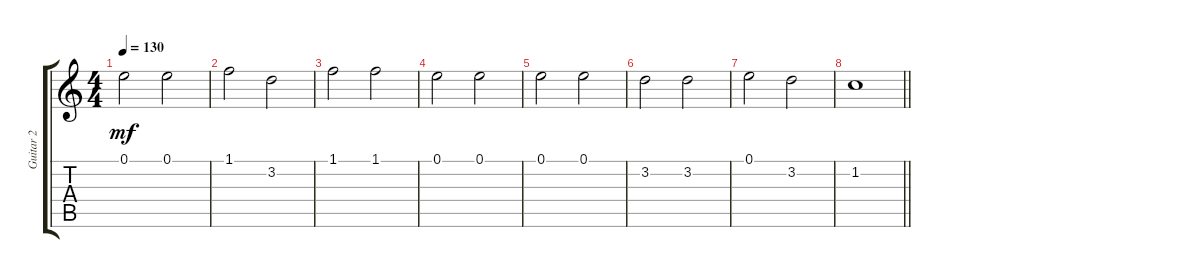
\track ("Guitar 2" "Guitar 2") {instrument acousticguitarnylon}
\staff {score tabs}
\tuning (E4 B3 G3 D3 A2 E2) {hide}
\ts (4 4)
\tempo 130
\clef g2
\ks c
0.1.2{dy mf} 0.1.2 |
1.1.2 3.2.2 |
1.1.2 1.1.2 |
0.1.2 0.1.2 |
0.1.2 0.1.2 |
3.2.2 3.2.2 |
0.1.2 3.2.2 |
\barLineRight lightlight
1.2.1
